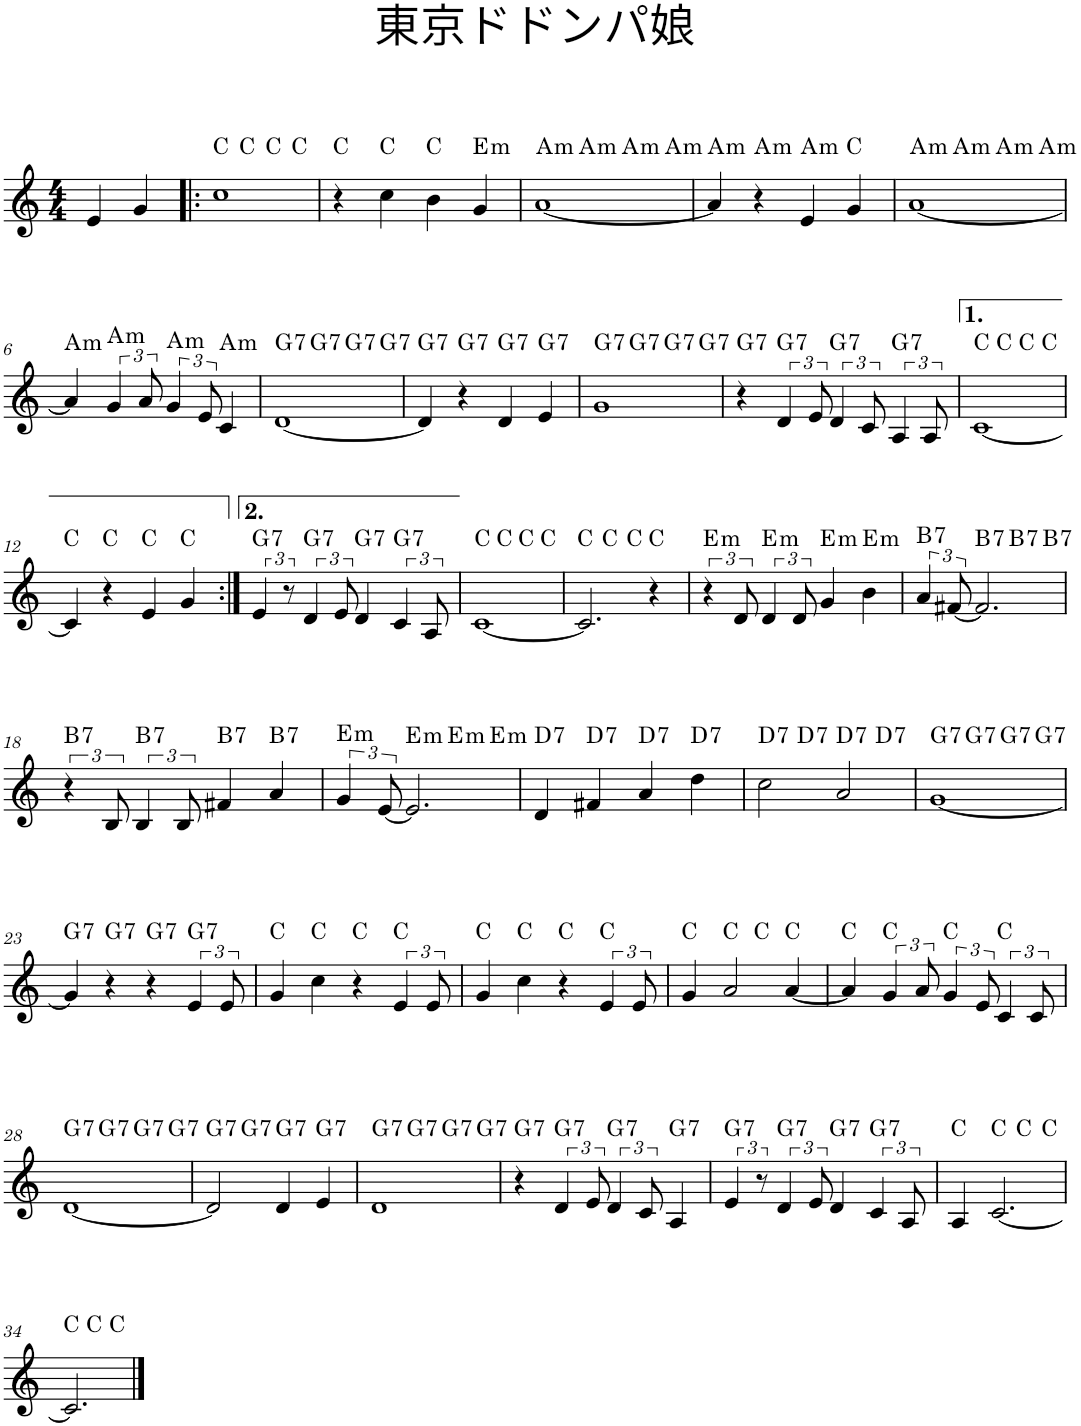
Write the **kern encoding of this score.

**kern	**harte
*part1	*part1
*staff1	*
*I"Piano	*
*I'Pno.	*
*clefG2	*
*k[]	*
*M4/4	*
=	=
4e/	.
4g/	.
=1!|:	=1!|:
*^	*
*	*^	*
*	*	*^	*
1cc	4ryy	2ryy	2.ryy	C:maj
.	2.ryy	.	.	C:maj
.	.	2ryy	.	C:maj
.	.	.	4ryy	C:maj
*v	*v	*v	*v	*
=2	=2
4r	C:maj
4cc\	C:maj
4b\	C:maj
!	!LO:H:kt=m
4g/	E:min
=3	=3
!	!LO:H:kt=m
*^	*
*	*^	*
*	*	*^	*
[1a	4ryy	2ryy	2.ryy	A:min
!	!	!	!	!LO:H:kt=m
.	2.ryy	.	.	A:min
!	!	!	!	!LO:H:kt=m
.	.	2ryy	.	A:min
!	!	!	!	!LO:H:kt=m
.	.	.	4ryy	A:min
=4	=4	=4	=4	=4
!	!	!	!	!LO:H:kt=m
*v	*v	*v	*v	*
4a/]	A:min
!	!LO:H:kt=m
4r	A:min
!	!LO:H:kt=m
4e/	A:min
4g/	C:maj
=5	=5
!	!LO:H:kt=m
*^	*
*	*^	*
*	*	*^	*
[1a	4ryy	2ryy	2.ryy	A:min
!	!	!	!	!LO:H:kt=m
.	2.ryy	.	.	A:min
!	!	!	!	!LO:H:kt=m
.	.	2ryy	.	A:min
!	!	!	!	!LO:H:kt=m
.	.	.	4ryy	A:min
!!LO:LB:g=z	!!	!!	!!
=6	=6	=6	=6	=6
!	!	!	!	!LO:H:kt=m
*v	*v	*v	*v	*
4a/]	A:min
!	!LO:H:kt=m
6g/	A:min
12a/	.
!	!LO:H:kt=m
6g/	A:min
12e/	.
!	!LO:H:kt=m
4c/	A:min
=7	=7
!	!LO:H:kt=7
*^	*
*	*^	*
*	*	*^	*
[<1d	4ryy	2ryy	2.ryy	G:7
!	!	!	!	!LO:H:kt=7
.	2.ryy	.	.	G:7
!	!	!	!	!LO:H:kt=7
.	.	2ryy	.	G:7
!	!	!	!	!LO:H:kt=7
.	.	.	4ryy	G:7
=8	=8	=8	=8	=8
!	!	!	!	!LO:H:kt=7
*v	*v	*v	*v	*
4d/]	G:7
!	!LO:H:kt=7
4r	G:7
!	!LO:H:kt=7
4d/	G:7
!	!LO:H:kt=7
4e/	G:7
=9	=9
!	!LO:H:kt=7
*^	*
*	*^	*
*	*	*^	*
1g	4ryy	2ryy	2.ryy	G:7
!	!	!	!	!LO:H:kt=7
.	2.ryy	.	.	G:7
!	!	!	!	!LO:H:kt=7
.	.	2ryy	.	G:7
!	!	!	!	!LO:H:kt=7
.	.	.	4ryy	G:7
=10	=10	=10	=10	=10
!	!	!	!	!LO:H:kt=7
*v	*v	*v	*v	*
4r	G:7
!	!LO:H:kt=7
6d/	G:7
12e/	.
!	!LO:H:kt=7
6d/	G:7
12c/	.
!	!LO:H:kt=7
6A/	G:7
12A/	.
=11	=11
*^	*
*	*^	*
*	*	*^	*
[<1c	4ryy	2ryy	2.ryy	C:maj
.	2.ryy	.	.	C:maj
.	.	2ryy	.	C:maj
.	.	.	4ryy	C:maj
*v	*v	*v	*v	*
!!LO:LB:g=z
=12	=12
4c/]	C:maj
4r	C:maj
4e/	C:maj
4g/	C:maj
=13:|!	=13:|!
!	!LO:H:kt=7
6e/	G:7
12r	.
!	!LO:H:kt=7
6d/	G:7
12e/	.
!	!LO:H:kt=7
4d/	G:7
!	!LO:H:kt=7
6c/	G:7
12A/	.
=14	=14
*^	*
*	*^	*
*	*	*^	*
[<1c	4ryy	2ryy	2.ryy	C:maj
.	2.ryy	.	.	C:maj
.	.	2ryy	.	C:maj
.	.	.	4ryy	C:maj
*	*	*v	*v	*
=15	=15	=15	=15
2.c/]	4ryy	2ryy	C:maj
.	2.ryy	.	C:maj
.	.	2ryy	C:maj
4r	.	.	C:maj
=16	=16	=16	=16
!	!	!	!LO:H:kt=m
*v	*v	*v	*
6r	E:min
12d/	.
!	!LO:H:kt=m
6d/	E:min
12d/	.
!	!LO:H:kt=m
4g/	E:min
!	!LO:H:kt=m
4b\	E:min
=17	=17
!	!LO:H:kt=7
*^	*
*	*^	*
6a/	2ryy	2.ryy	B:7
[12f#X/	.	.	.
!	!	!	!LO:H:kt=7
2.f#/]	.	.	B:7
!	!	!	!LO:H:kt=7
.	2ryy	.	B:7
!	!	!	!LO:H:kt=7
.	.	4ryy	B:7
!!LO:LB:g=z	!!	!!
=18	=18	=18	=18
!	!	!	!LO:H:kt=7
*v	*v	*v	*
6r	B:7
12B/	.
!	!LO:H:kt=7
6B/	B:7
12B/	.
!	!LO:H:kt=7
4f#X/	B:7
!	!LO:H:kt=7
4a/	B:7
=19	=19
!	!LO:H:kt=m
*^	*
*	*^	*
6g/	2ryy	2.ryy	E:min
[12e/	.	.	.
!	!	!	!LO:H:kt=m
2.e/]	.	.	E:min
!	!	!	!LO:H:kt=m
.	2ryy	.	E:min
!	!	!	!LO:H:kt=m
.	.	4ryy	E:min
=20	=20	=20	=20
!	!	!	!LO:H:kt=7
*v	*v	*v	*
4d/	D:7
!	!LO:H:kt=7
4f#X/	D:7
!	!LO:H:kt=7
4a/	D:7
!	!LO:H:kt=7
4dd\	D:7
=21	=21
!	!LO:H:kt=7
*^	*
*	*^	*
2cc\	4ryy	2.ryy	D:7
!	!	!	!LO:H:kt=7
.	2.ryy	.	D:7
!	!	!	!LO:H:kt=7
2a/	.	.	D:7
!	!	!	!LO:H:kt=7
.	.	4ryy	D:7
=22	=22	=22	=22
!	!	!	!LO:H:kt=7
*	*	*^	*
[1g	4ryy	2ryy	2.ryy	G:7
!	!	!	!	!LO:H:kt=7
.	2.ryy	.	.	G:7
!	!	!	!	!LO:H:kt=7
.	.	2ryy	.	G:7
!	!	!	!	!LO:H:kt=7
.	.	.	4ryy	G:7
!!LO:LB:g=z	!!	!!	!!
=23	=23	=23	=23	=23
!	!	!	!	!LO:H:kt=7
*v	*v	*v	*v	*
4g/]	G:7
!	!LO:H:kt=7
4r	G:7
!	!LO:H:kt=7
4r	G:7
!	!LO:H:kt=7
6e/	G:7
12e/	.
=24	=24
4g/	C:maj
4cc\	C:maj
4r	C:maj
6e/	C:maj
12e/	.
=25	=25
4g/	C:maj
4cc\	C:maj
4r	C:maj
6e/	C:maj
12e/	.
=26	=26
*^	*
4g/	2ryy	C:maj
2a/	.	C:maj
.	2ryy	C:maj
[4a/	.	C:maj
*v	*v	*
=27	=27
4a/]	C:maj
6g/	C:maj
12a/	.
6g/	C:maj
12e/	.
6c/	C:maj
12c/	.
!!LO:LB:g=z
=28	=28
!	!LO:H:kt=7
*^	*
*	*^	*
*	*	*^	*
[1d	4ryy	2ryy	2.ryy	G:7
!	!	!	!	!LO:H:kt=7
.	2.ryy	.	.	G:7
!	!	!	!	!LO:H:kt=7
.	.	2ryy	.	G:7
!	!	!	!	!LO:H:kt=7
.	.	.	4ryy	G:7
=29	=29	=29	=29	=29
!	!	!	!	!LO:H:kt=7
*	*v	*v	*v	*
2d/]	4ryy	G:7
!	!	!LO:H:kt=7
.	2.ryy	G:7
!	!	!LO:H:kt=7
4d/	.	G:7
!	!	!LO:H:kt=7
4e/	.	G:7
=30	=30	=30
!	!	!LO:H:kt=7
*^	*^	*
1d	4ryy	2ryy	2.ryy	G:7
!	!	!	!	!LO:H:kt=7
.	2.ryy	.	.	G:7
!	!	!	!	!LO:H:kt=7
.	.	2ryy	.	G:7
!	!	!	!	!LO:H:kt=7
.	.	.	4ryy	G:7
=31	=31	=31	=31	=31
!	!	!	!	!LO:H:kt=7
*v	*v	*v	*v	*
4r	G:7
!	!LO:H:kt=7
6d/	G:7
12e/	.
!	!LO:H:kt=7
6d/	G:7
12c/	.
!	!LO:H:kt=7
4A/	G:7
=32	=32
!	!LO:H:kt=7
6e/	G:7
12r	.
!	!LO:H:kt=7
6d/	G:7
12e/	.
!	!LO:H:kt=7
4d/	G:7
!	!LO:H:kt=7
6c/	G:7
12A/	.
=33	=33
*^	*
*	*^	*
4A/	2ryy	2.ryy	C:maj
[<2.c/	.	.	C:maj
.	2ryy	.	C:maj
.	.	4ryy	C:maj
!!LO:LB:g=z	!!	!!
=34	=34	=34	=34
2.c/]	4ryy	2ryy	C:maj
.	2ryy	.	C:maj
.	.	4ryy	C:maj
*v	*v	*v	*
==	==
*-	*-
